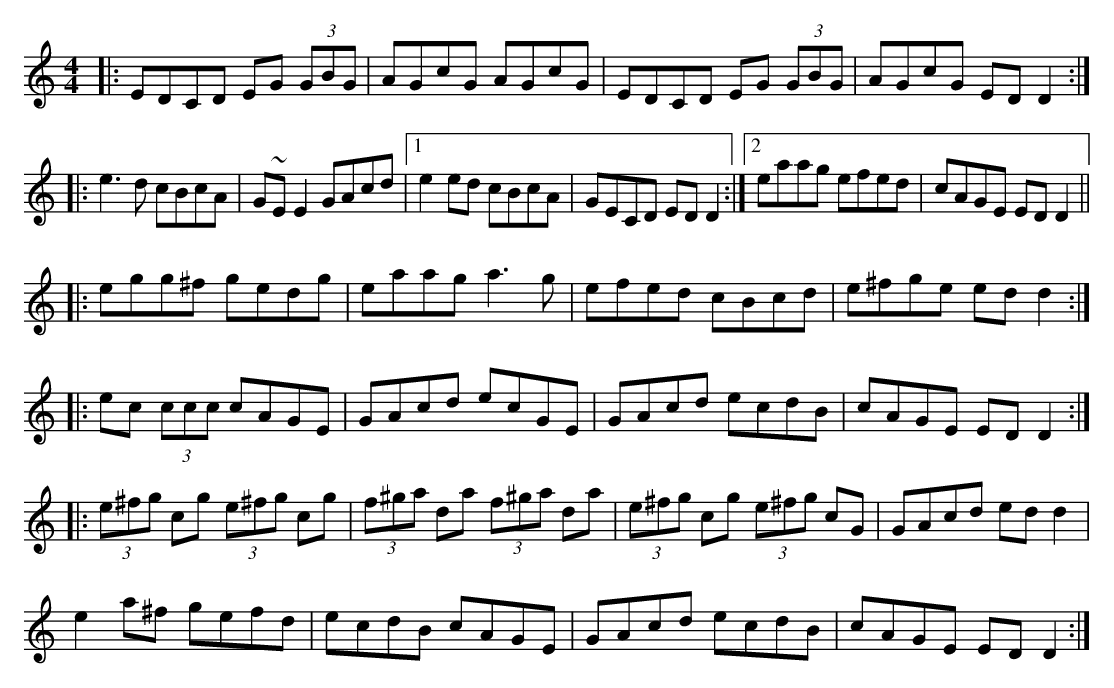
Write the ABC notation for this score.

X:1
M:4/4
K:Ddor
|:EDCD EG (3GBG|AGcG AGcG|EDCD EG (3GBG|AGcG EDD2:|
|:e3d cBcA|G~EE2 GAcd|1 e2ed cBcA|GECD EDD2:|2 eaag efed|cAGE EDD2||
|:egg^f gedg|eaag a3g|efed cBcd|e^fge edd2:|
|:ec (3ccc cAGE|GAcd ecGE|GAcd ecdB|cAGE EDD2:|
|:(3e^fg cg (3e^fg cg|(3f^ga da (3f^ga da|(3e^fg cg (3e^fg cG|GAcd edd2|
e2a^f gefd|ecdB cAGE|GAcd ecdB|cAGE EDD2:|
